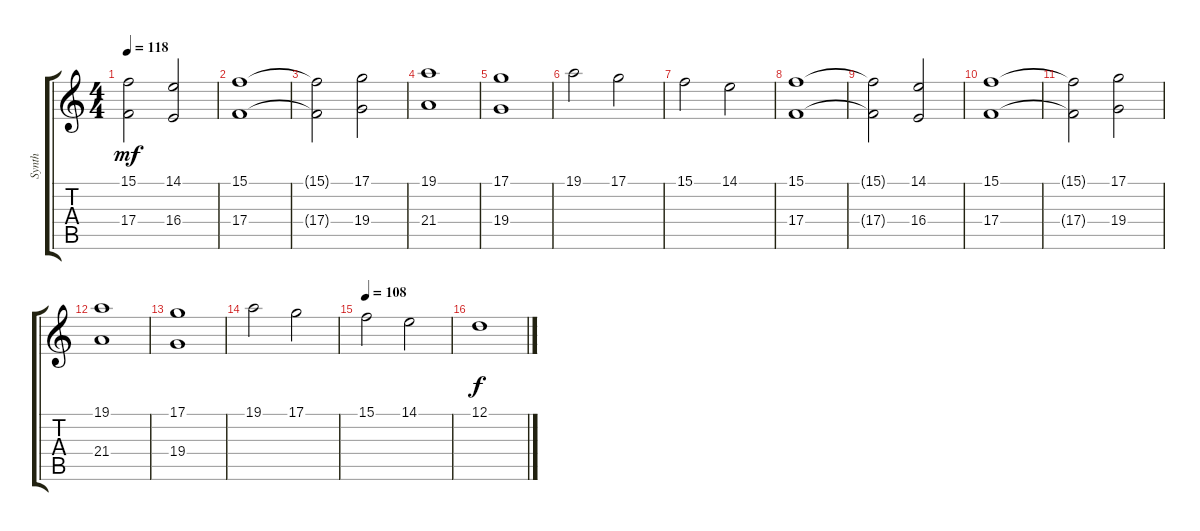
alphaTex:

\track ("Synth" "Synth") {instrument acousticgrandpiano}
\staff {score tabs}
\tuning (D4 A3 F3 C3 G2 D2) {hide}
\ts (4 4)
\tempo 118
\clef g2
\ks c
(15.1{t} 17.4{t}).2{dy mf} (14.1 16.4).2 |
(15.1 17.4).1 |
(15.1{t} 17.4{t}).2 (17.1 19.4).2 |
(19.1 21.4).1 |
(17.1 19.4).1 |
19.1.2 17.1.2 |
15.1.2 14.1.2 |
(15.1 17.4).1{instrument synthstrings1} |
(15.1{t} 17.4{t}).2 (14.1 16.4).2 |
(15.1 17.4).1 |
(15.1{t} 17.4{t}).2 (17.1 19.4).2 |
(19.1 21.4).1 |
(17.1 19.4).1 |
19.1.2 17.1.2 |
\tempo 108
15.1.2 14.1.2 |
12.1.1{dy f volume 0}
